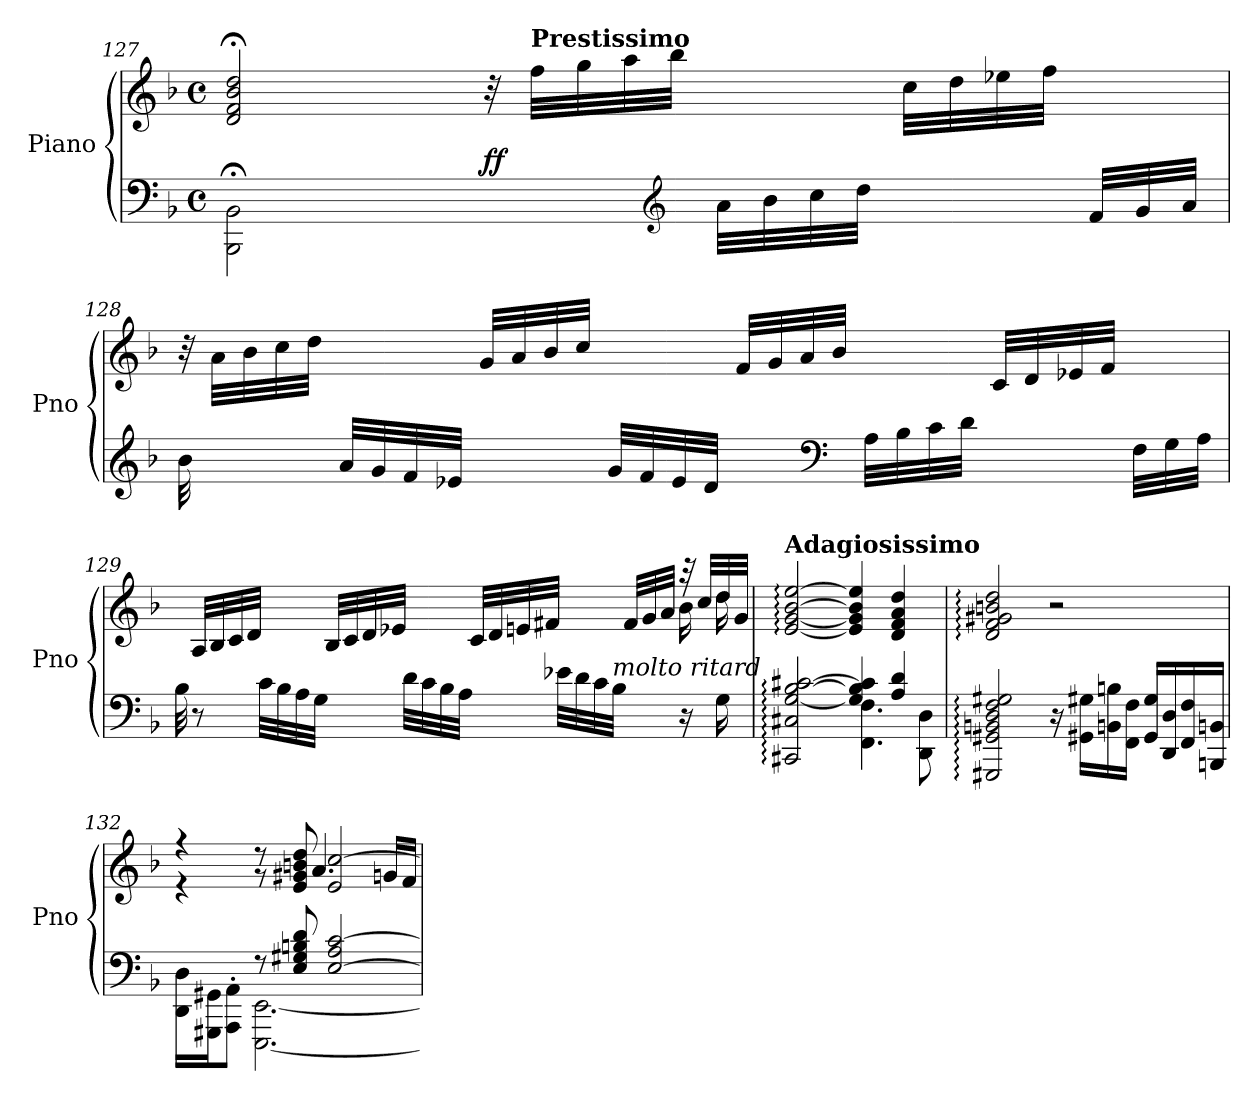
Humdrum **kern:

**kern	**kern	**dynam
*part1	*part1	*part1
*staff2	*staff1	*staff1/2
*I"Piano	*	*
*I'Pno	*	*
*clefF4	*clefG2	*
*k[b-]	*k[b-]	*
*M4/4	*M4/4	*
*met(c)	*met(c)	*
*MM36	*MM36	*
=127	=127	=127
2BBB-\;< 2BB-\;<	2d/;< 2f/;< 2b-/;< 2dd/;<	.
!	!	!LO:DY:a=2
8ryy	32r	ff
!	!LO:TX:a:B:t=Prestissimo	!
.	32ff\LLL	.
.	32gg\	.
.	32aa\	.
*clefG2	*	*
32ryy	32bb-\JJJ	.
32a\LLL	8ryy	.
32b-\	.	.
32cc\	.	.
32dd\JJJ	.	.
8ryy	32cc\LLL	.
.	32dd\	.
.	32ee-X\	.
.	32ff\JJJ	.
32f/LLL	32ryy	.
32g/	16ryy	.
32a/JJJ	.	.
=128	=128	=128
32b-\	32r	.
8ryy	32a\LLL	.
.	32b-\	.
.	32cc\	.
.	32dd\JJJ	.
32a/LLL	8ryy	.
32g/	.	.
32f/	.	.
32e-X/JJJ	.	.
8ryy	32g/LLL	.
.	32a/	.
.	32b-/	.
.	32cc/JJJ	.
32g/LLL	8ryy	.
32f/	.	.
32e-/	.	.
32d/JJJ	.	.
8ryy	32f/LLL	.
.	32g/	.
.	32a/	.
*clefF4	*	*
.	32b-/JJJ	.
32A\LLL	8ryy	.
32B-\	.	.
32c\	.	.
32d\JJJ	.	.
8ryy	32c/LLL	.
.	32d/	.
.	32e-X/	.
.	32f/JJJ	.
32F\LLL	32ryy	.
32G\	16ryy	.
32A\JJJ	.	.
!!LO:PB:g=z
=129	=129	=129
*	*^	*
32B-\	32ryy	2..ryy	.
8r	32A/LLL	.	.
.	32B-/	.	.
.	32c/	.	.
.	32d/JJJ	.	.
32c\LLL	8ryy	.	.
32B-\	.	.	.
32A\	.	.	.
32G\JJJ	.	.	.
8ryy	32B-/LLL	.	.
.	32c/	.	.
.	32d/	.	.
.	32e-X/JJJ	.	.
32d\LLL	8ryy	.	.
32c\	.	.	.
32B-\	.	.	.
32A\JJJ	.	.	.
8ryy	32c/LLL	.	.
.	32d/	.	.
.	32en/	.	.
.	32f#X/JJJ	.	.
32e-X\LLL	8ryy	.	.
32d\	.	.	.
32c\	.	.	.
!LO:TX:a:i:t=molto ritard	!	!	!
32B-\JJJ	.	.	.
*	*MM60	*	*
16ryy	32f#/LLL	.	.
.	32g/	.	.
32ryy	32a/JJJ	.	.
16r	32r	16b-\	.
*	*MM36	*	*
.	32cc/LLL	.	.
16G\	32dd/	16dd\	.
.	32g/JJJ	.	.
*	*v	*v	*
=130	=130	=130
*^	*	*
!	!	!LO:TX:a:B:t=Adagiosissimo	!
2CC#X/: 2C#X/: [2G/: [2B-/: [2c#X/:	2ryy	[2e/: [2g/: [2b-/: [2ee/:	.
4G/] 4B-/] 4c#/]	4.FF\ 4.F\	4e/] 4g/] 4b-/] 4ee/]	.
4A/ 4d/	.	4d/ 4f/ 4a/ 4dd/	.
.	8DD\ 8D\	.	.
*v	*v	*	*
=131	=131	=131
*	*MM48	*
2GGG#X/: 2GG#X/: 2BBn/: 2D/: 2F/: 2G#X/:	2d/: 2f/: 2g#X/: 2bn/: 2dd/:	.
16r	2r	.
16GG#X\ 16G#X\LL	.	.
16BBn\ 16Bn\	.	.
16FF\ 16F\JJ	.	.
16GG#/ 16G#/LL	.	.
16DD/ 16D/	.	.
16FF/ 16F/	.	.
16BBBn/ 16BBn/JJ	.	.
!!LO:LB:g=z
=132	=132	=132
*^	*^	*
4ryy	16DD\ 16D\LL	4r	4r	.
.	16GGG#X\ 16GG#X\J	.	.	.
.	8AAA\' 8AA\'J	.	.	.
8r	[2.EEE\ [2.EE\	8r	8r	.
8E/ 8G#X/ 8Bn/ 8d/	.	8e/ 8g#X/ 8bn/ 8dd/	8ryy	.
[2E/ 2A/ [2c/	.	2e/ [2cc/	4.a/	.
.	.	.	16gn/LL	.
.	.	.	16f/JJ	.
*v	*v	*	*	*
*	*v	*v	*
=	=	=
*-	*-	*-
